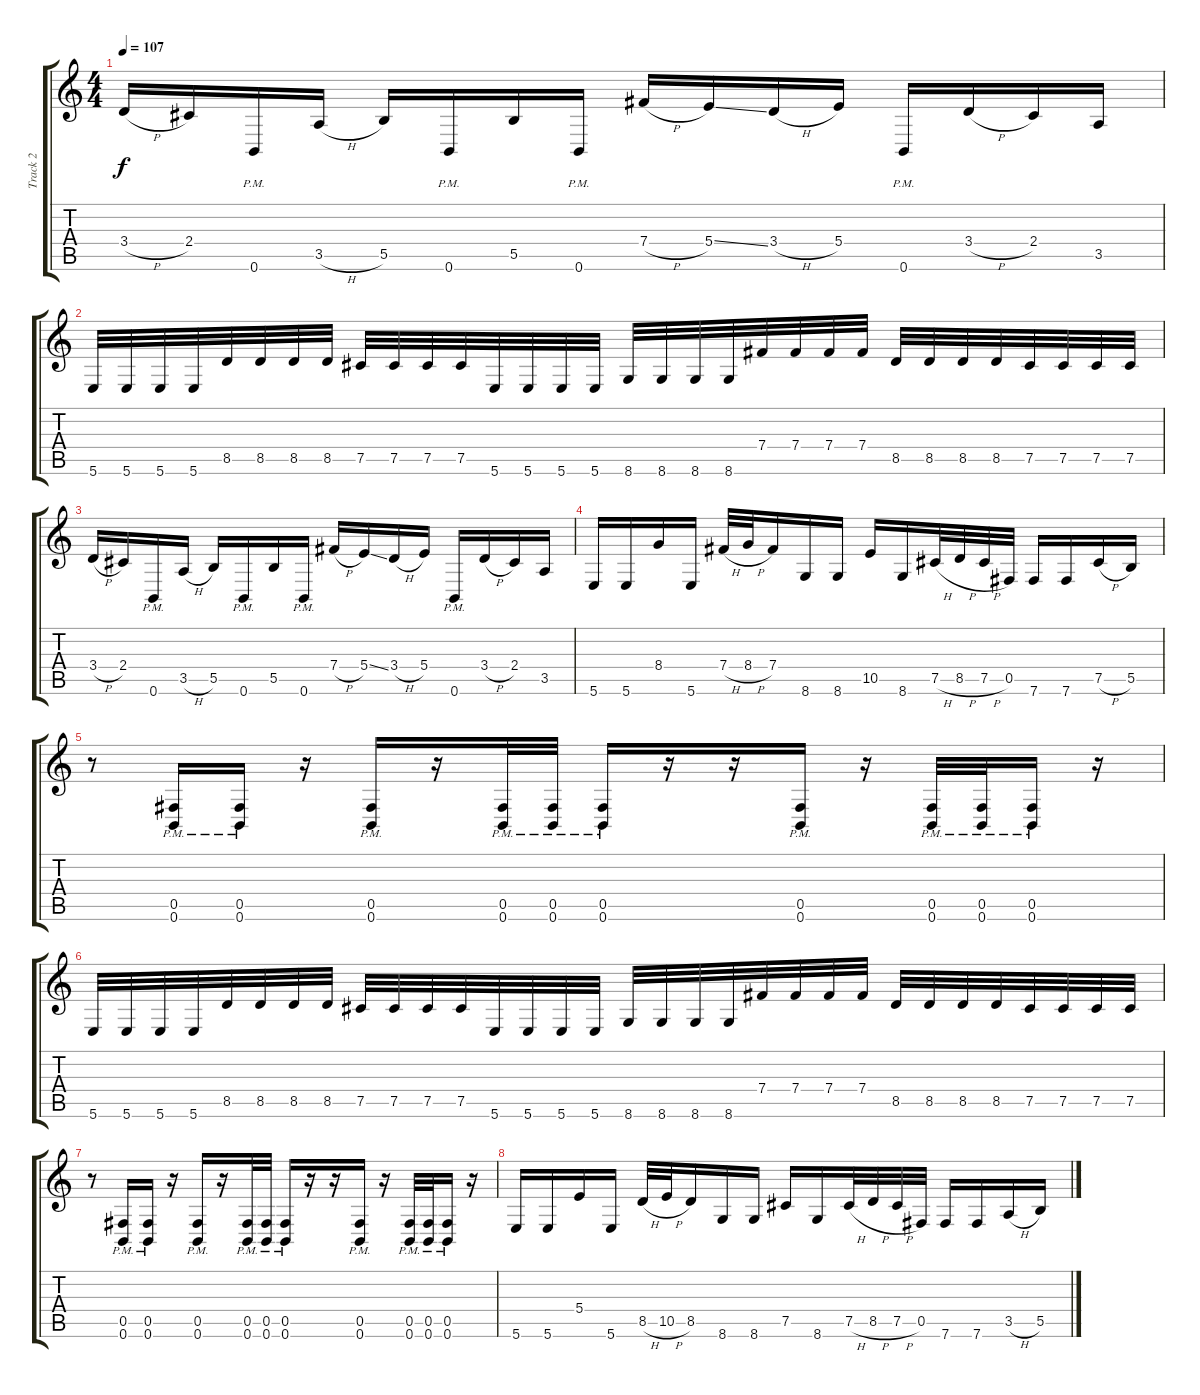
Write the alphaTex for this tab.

\track ("Track 2" "Track 2") {instrument distortionguitar}
\staff {score tabs}
\tuning (Db4 Ab3 E3 B2 Gb2 B1) {hide}
\ts (4 4)
\tempo 107
\clef g2
\ks c
3.4{h}.16{dy f} 2.4.16 0.6{pm}.16 3.5{h}.16 5.5.16 0.6{pm}.16 5.5.16 0.6{pm}.16 7.4{h}.16 5.4{ss}.16 3.4{h}.16 5.4.16 0.6{pm}.16 3.4{h}.16 2.4.16 3.5.16 |
5.6.32 5.6.32 5.6.32 5.6.32 8.5.32 8.5.32 8.5.32 8.5.32 7.5.32 7.5.32 7.5.32 7.5.32 5.6.32 5.6.32 5.6.32 5.6.32 8.6.32 8.6.32 8.6.32 8.6.32 7.4.32 7.4.32 7.4.32 7.4.32 8.5.32 8.5.32 8.5.32 8.5.32 7.5.32 7.5.32 7.5.32 7.5.32 |
3.4{h}.16 2.4.16 0.6{pm}.16 3.5{h}.16 5.5.16 0.6{pm}.16 5.5.16 0.6{pm}.16 7.4{h}.16 5.4{ss}.16 3.4{h}.16 5.4.16 0.6{pm}.16 3.4{h}.16 2.4.16 3.5.16 |
5.6.16 5.6.16 8.4.16 5.6.16 7.4{h}.32 8.4{h}.32 7.4.16 8.6.16 8.6.16 10.5.16 8.6.16 7.5{h}.32 8.5{h}.32 7.5{h}.32 0.5.32 7.6.16 7.6.16 7.5{h}.16 5.5.16 |
r.8 (0.5{pm} 0.6{pm}).16 (0.5{pm} 0.6{pm}).16 r.16 (0.5{pm} 0.6{pm}).16 r.16 (0.5{pm} 0.6{pm}).32 (0.5{pm} 0.6{pm}).32 (0.5{pm} 0.6{pm}).16 r.16 r.16 (0.5{pm} 0.6{pm}).16 r.16 (0.5{pm} 0.6{pm}).32 (0.5{pm} 0.6{pm}).32 (0.5{pm} 0.6{pm}).16 r.16 |
5.6.32 5.6.32 5.6.32 5.6.32 8.5.32 8.5.32 8.5.32 8.5.32 7.5.32 7.5.32 7.5.32 7.5.32 5.6.32 5.6.32 5.6.32 5.6.32 8.6.32 8.6.32 8.6.32 8.6.32 7.4.32 7.4.32 7.4.32 7.4.32 8.5.32 8.5.32 8.5.32 8.5.32 7.5.32 7.5.32 7.5.32 7.5.32 |
r.8 (0.5{pm} 0.6{pm}).16 (0.5{pm} 0.6{pm}).16 r.16 (0.5{pm} 0.6{pm}).16 r.16 (0.5{pm} 0.6{pm}).32 (0.5{pm} 0.6{pm}).32 (0.5{pm} 0.6{pm}).16 r.16 r.16 (0.5{pm} 0.6{pm}).16 r.16 (0.5{pm} 0.6{pm}).32 (0.5{pm} 0.6{pm}).32 (0.5{pm} 0.6{pm}).16 r.16 |
5.6.16 5.6.16 5.4.16 5.6.16 8.5{h}.32 10.5{h}.32 8.5.16 8.6.16 8.6.16 7.5.16 8.6.16 7.5{h}.32 8.5{h}.32 7.5{h}.32 0.5.32 7.6.16 7.6.16 3.5{h}.16 5.5.16
